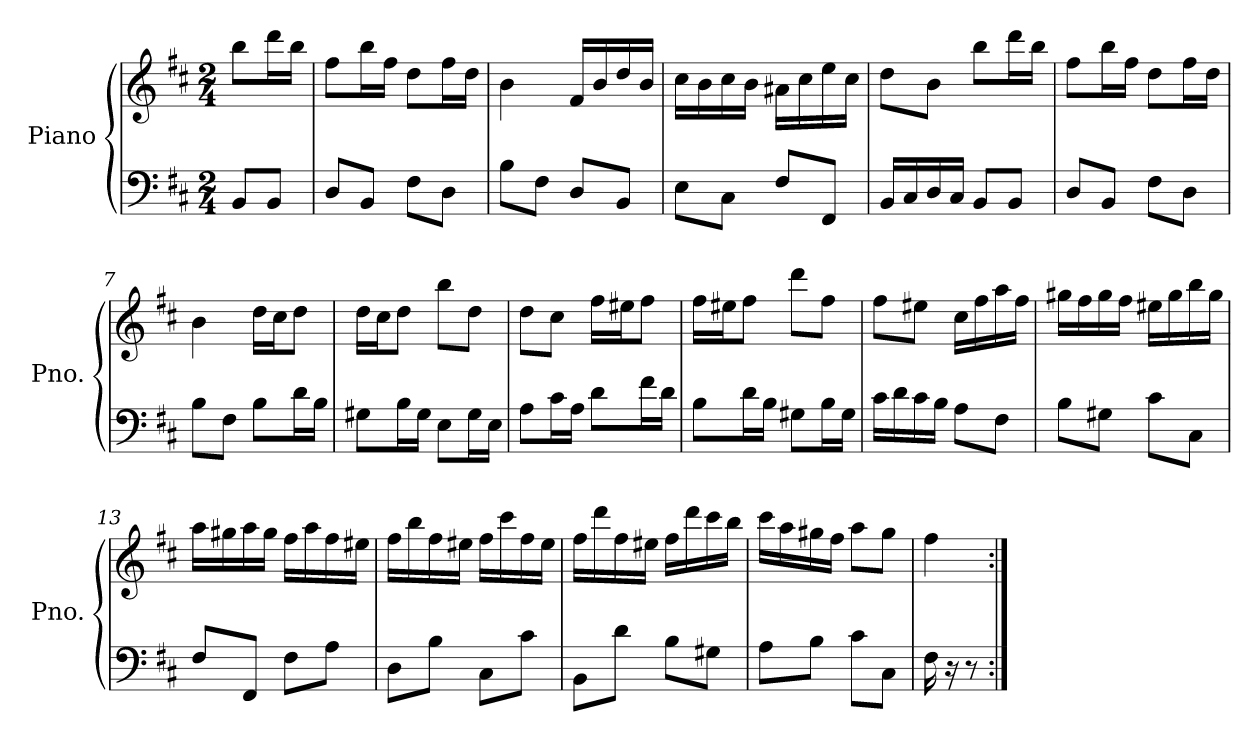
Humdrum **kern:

**kern	**kern
*part1	*part1
*staff2	*staff1
*I"Piano	*
*I'Pno.	*
*clefF4	*clefG2
*k[f#c#]	*k[f#c#]
*M2/4	*M2/4
=1	=1
8BB/L	8bb\L
8BB/J	16ddd\L
.	16bb\JJ
=2	=2
8D/L	8ff#\L
8BB/J	16bb\L
.	16ff#\JJ
8F#\L	8dd\L
8D\J	16ff#\L
.	16dd\JJ
=3	=3
8B\L	4b\
8F#\J	.
8D/L	16f#/LL
.	16b/
8BB/J	16dd/
.	16b/JJ
=4	=4
8E\L	16cc#\LL
.	16b\
8C#\J	16cc#\
.	16b\JJ
8F#/L	16a#X\LL
.	16cc#\
8FF#/J	16ee\
.	16cc#\JJ
=5	=5
16BB/LL	8dd\L
16C#/	.
16D/	8b\J
16C#/JJ	.
8BB/L	8bb\L
8BB/J	16ddd\L
.	16bb\JJ
=6	=6
8D/L	8ff#\L
8BB/J	16bb\L
.	16ff#\JJ
8F#\L	8dd\L
8D\J	16ff#\L
.	16dd\JJ
!!LO:LB:g=z
=7	=7
8B\L	4b\
8F#\J	.
8B\L	16dd\LL
.	16cc#\J
16d\L	8dd\J
16B\JJ	.
=8	=8
8G#X\L	16dd\LL
.	16cc#\J
16B\L	8dd\J
16G#\JJ	.
8E\L	8bb\L
16G#\L	8dd\J
16E\JJ	.
=9	=9
8A\L	8dd\L
16c#\L	8cc#\J
16A\JJ	.
8d\L	16ff#\LL
.	16ee#X\J
16f#\L	8ff#\J
16d\JJ	.
=10	=10
8B\L	16ff#\LL
.	16ee#X\J
16d\L	8ff#\J
16B\JJ	.
8G#X\L	8ddd\L
16B\L	8ff#\J
16G#\JJ	.
=11	=11
16c#\LL	8ff#\L
16d\	.
16c#\	8ee#X\J
16B\JJ	.
8A\L	16cc#\LL
.	16ff#\
8F#\J	16aa\
.	16ff#\JJ
!!LO:LB:g=z
=12	=12
8B\L	16gg#X\LL
.	16ff#\
8G#X\J	16gg#\
.	16ff#\JJ
8c#\L	16ee#X\LL
.	16gg#\
8C#\J	16bb\
.	16gg#\JJ
=13	=13
8F#/L	16aa\LL
.	16gg#X\
8FF#/J	16aa\
.	16gg#\JJ
8F#\L	16ff#\LL
.	16aa\
8A\J	16ff#\
.	16ee#X\JJ
=14	=14
8D\L	16ff#\LL
.	16bb\
8B\J	16ff#\
.	16ee#X\JJ
8C#\L	16ff#\LL
.	16ccc#\
8c#\J	16ff#\
.	16ee#\JJ
=15	=15
8BB\L	16ff#\LL
.	16ddd\
8d\J	16ff#\
.	16ee#X\JJ
8B\L	16ff#\LL
.	16ddd\
8G#X\J	16ccc#\
.	16bb\JJ
!!LO:LB:g=z
=16	=16
8A\L	16ccc#\LL
.	16aa\
8B\J	16gg#X\
.	16ff#\JJ
8c#\L	8aa\L
8C#\J	8gg#\J
=17	=17
16F#\	4ff#\
16r	.
8r	.
=:|!	=:|!
*-	*-
